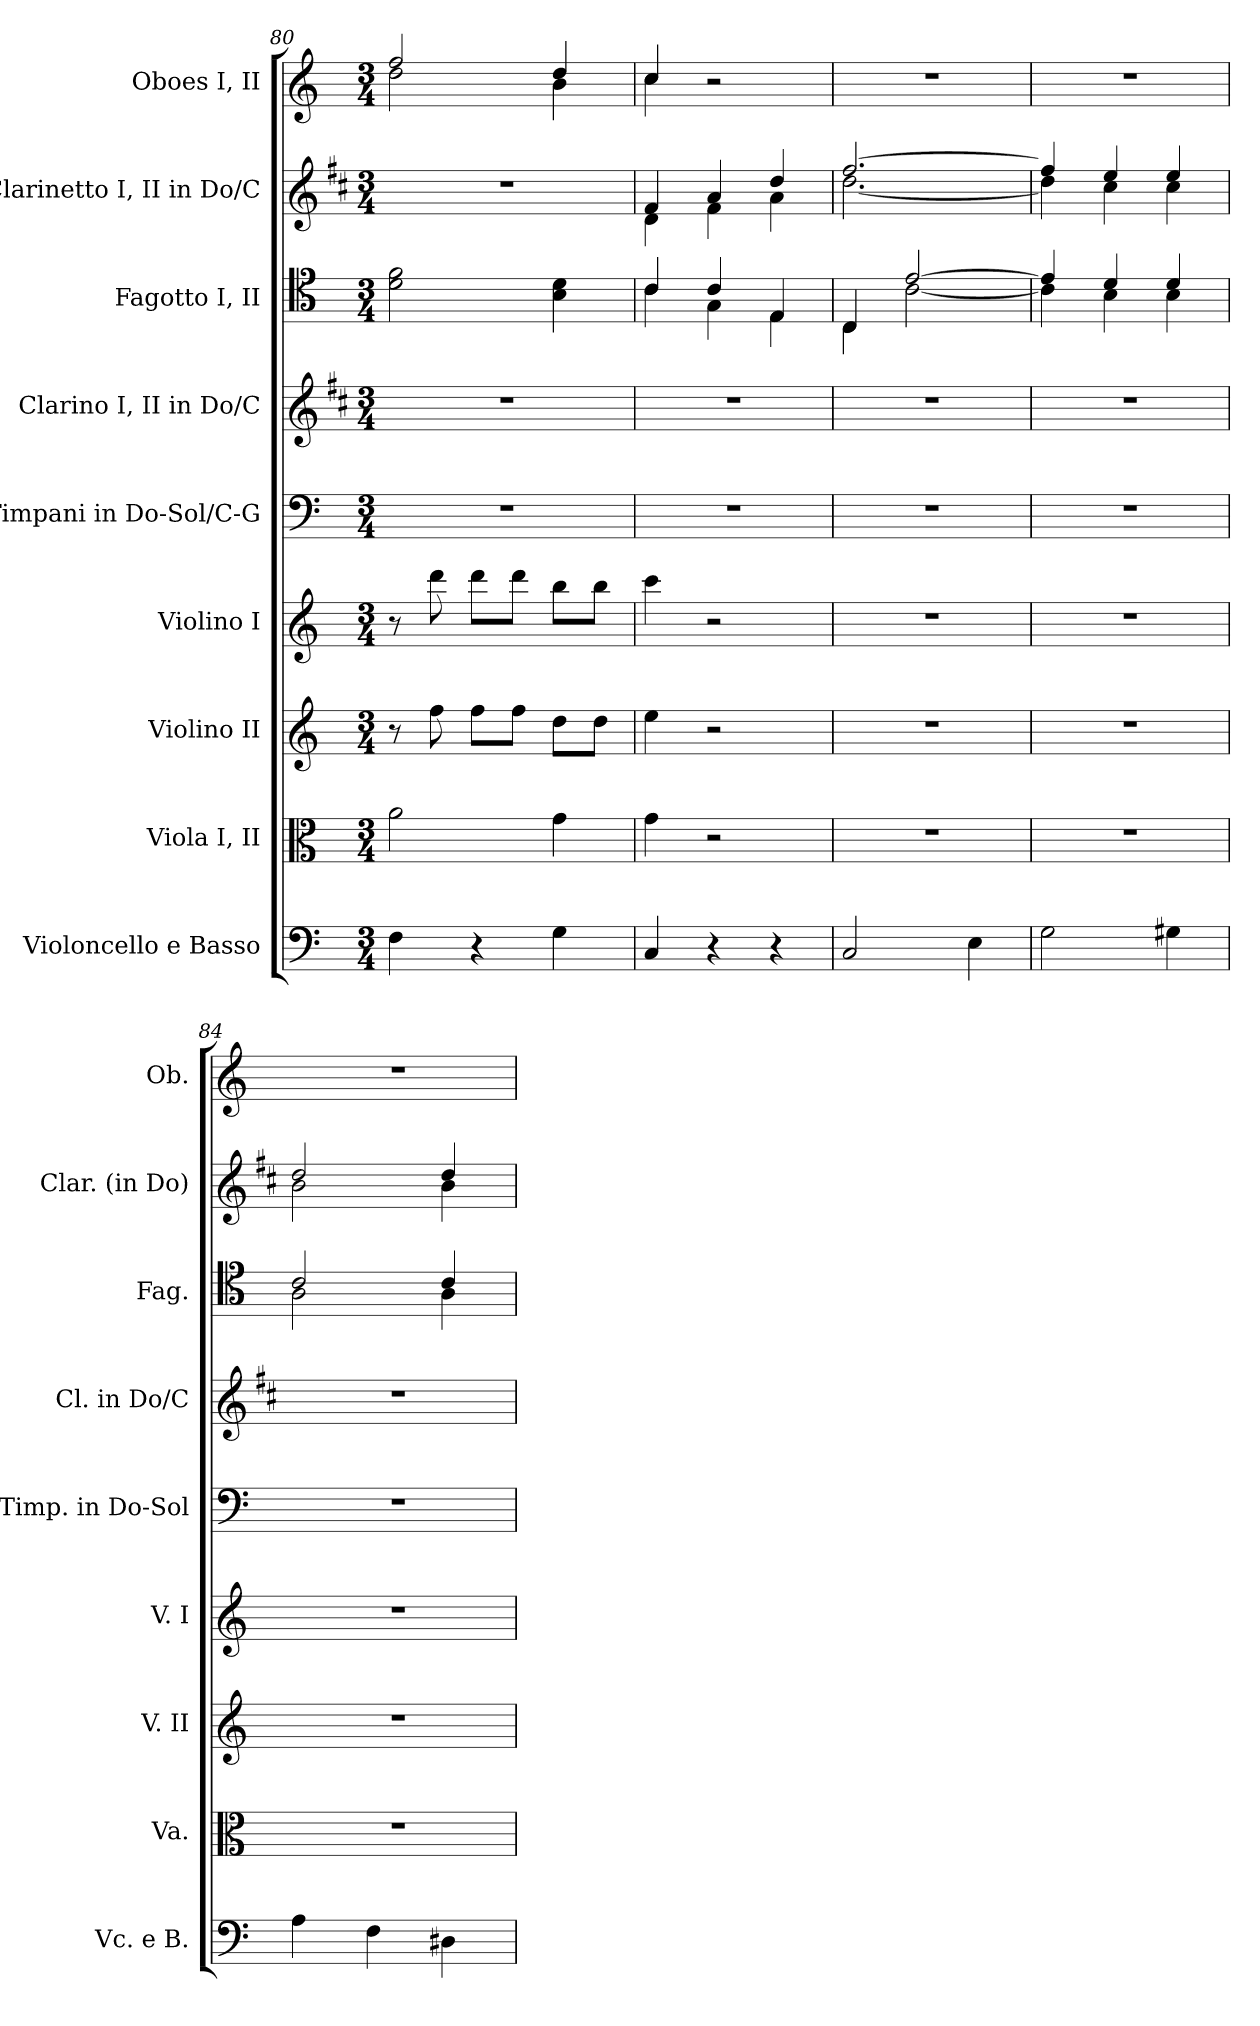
**kern	**kern	**kern	**kern	**kern	**kern	**kern	**kern	**kern
*part9	*part8	*part7	*part6	*part5	*part4	*part3	*part2	*part1
*staff9	*staff8	*staff7	*staff6	*staff5	*staff4	*staff3	*staff2	*staff1
*I"Violoncello e Basso	*I"Viola I, II	*I"Violino II	*I"Violino I	*I"Timpani in Do-Sol/C-G	*I"Clarino I, II in Do/C	*I"Fagotto I, II	*I"Clarinetto I, II in Do/C	*I"Oboes I, II
*I'Vc. e B.	*I'Va.	*I'V. II	*I'V. I	*I'Timp. in Do-Sol	*I'Cl. in Do/C	*I'Fag.	*I'Clar. (in Do)	*I'Ob.
*clefF4	*clefC3	*clefG2	*clefG2	*clefF4	*clefG2	*clefC4	*clefG2	*clefG2
*	*	*	*	*	*ITrd1c2	*	*ITrd1c2	*
*k[]	*k[]	*k[]	*k[]	*k[]	*k[]	*k[]	*k[]	*k[]
*M3/4	*M3/4	*M3/4	*M3/4	*M3/4	*M3/4	*M3/4	*M3/4	*M3/4
=80	=80	=80	=80	=80	=80	=80	=80	=80
*	*	*	*	*	*	*	*	*^
4Fi\	2ai\	8r	8r	2.r	2.r	2di\ 2fi\	2.r	2ffi/	2ddi\
.	.	8ffi\	8dddi\	.	.	.	.	.	.
4r	.	8ffi\L	8dddi\L	.	.	.	.	.	.
.	.	8ffi\J	8dddi\J	.	.	.	.	.	.
4Gi\	4gi\	8ddi\L	8bbi\L	.	.	4Bi\ 4di\	.	4ddi/	4bi\
.	.	8ddi\J	8bbi\J	.	.	.	.	.	.
=81	=81	=81	=81	=81	=81	=81	=81	=81	=81
*	*	*	*	*	*	*^	*^	*	*
4Ci/	4gi\	4eei\	4ccci\	2.r	2.r	4ci/	4ci\	4ei/	4ci\	4cci/	4cc\
4r	2r	2r	2r	.	.	4ci/	4Gi\	4gi/	4ei\	2r	2ryy
4r	.	.	.	.	.	4Ei/	4Ei\	4cci/	4gi\	.	.
*	*	*	*	*	*	*	*	*	*	*v	*v
=82	=82	=82	=82	=82	=82	=82	=82	=82	=82	=82
2Ci/	2.r	2.r	2.r	2.r	2.r	4Ci/	4C\	[2.eei/	[2.cci\	2.r
.	.	.	.	.	.	[2ei/	[2ci\	.	.	.
4Ei\	.	.	.	.	.	.	.	.	.	.
=83	=83	=83	=83	=83	=83	=83	=83	=83	=83	=83
2Gi\	2.r	2.r	2.r	2.r	2.r	4e/]	4c\]	4ee/]	4cc\]	2.r
.	.	.	.	.	.	4di/	4Bi\	4ddi/	4bi\	.
4G#X\	.	.	.	.	.	4di/	4Bi\	4ddi/	4bi\	.
=84	=84	=84	=84	=84	=84	=84	=84	=84	=84	=84
4Ai\	2.r	2.r	2.r	2.r	2.r	2ci/	2Ai\	2cci/	2ai\	2.r
4Fi\	.	.	.	.	.	.	.	.	.	.
4D#Xi\	.	.	.	.	.	4ci/	4Ai\	4cci/	4ai\	.
*	*	*	*	*	*	*v	*v	*	*	*
*	*	*	*	*	*	*	*v	*v	*
=	=	=	=	=	=	=	=	=
*-	*-	*-	*-	*-	*-	*-	*-	*-
